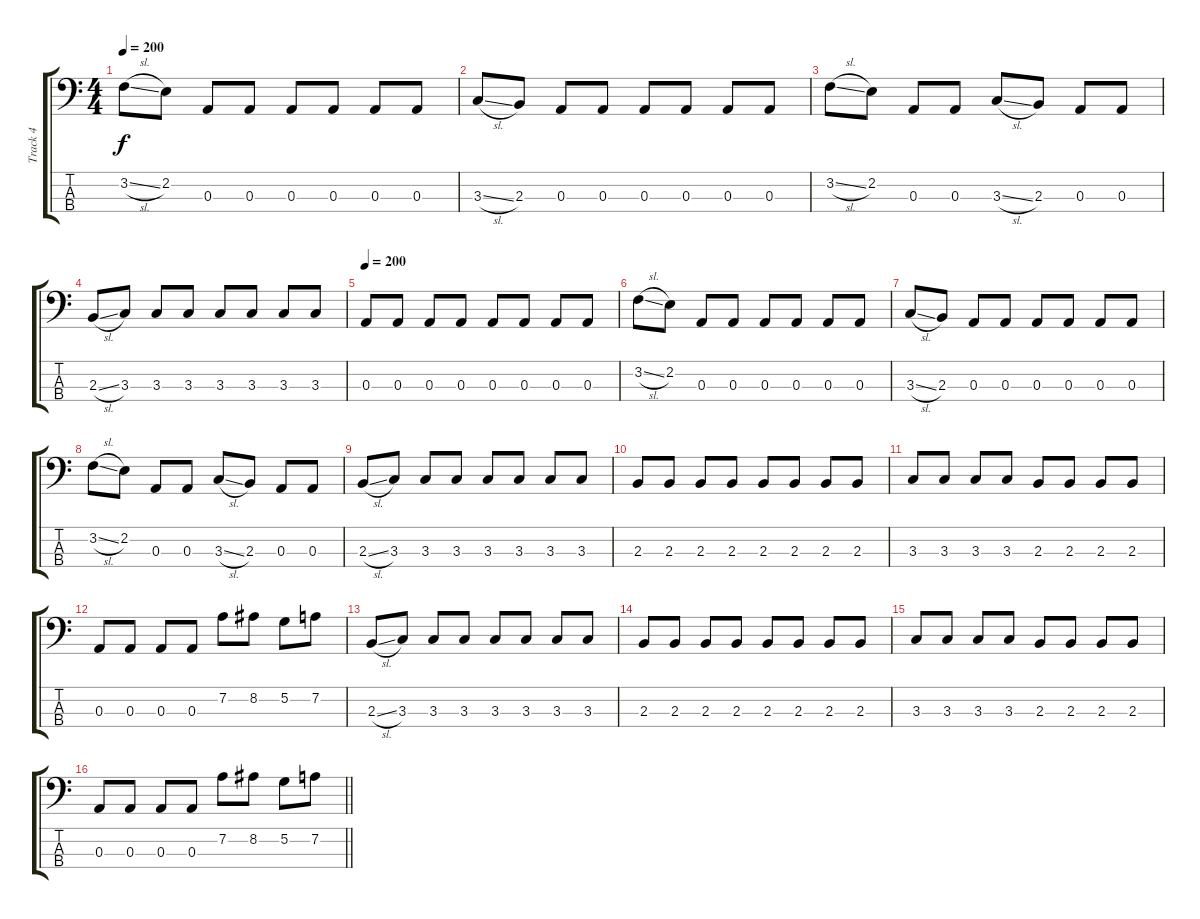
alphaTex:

\track ("Track 4" "Track 4") {instrument electricbassfinger}
\staff {score tabs}
\tuning (G2 D2 A1 E1) {hide}
\ts (4 4)
\tempo 200
\clef f4
\ks c
3.2{sl}.8{dy f} 2.2.8 0.3.8 0.3.8 0.3.8 0.3.8 0.3.8 0.3.8 |
3.3{sl}.8 2.3.8 0.3.8 0.3.8 0.3.8 0.3.8 0.3.8 0.3.8 |
3.2{sl}.8 2.2.8 0.3.8 0.3.8 3.3{sl}.8 2.3.8 0.3.8 0.3.8 |
2.3{sl}.8 3.3.8 3.3.8 3.3.8 3.3.8 3.3.8 3.3.8 3.3.8 |
\tempo 200
0.3.8 0.3.8 0.3.8 0.3.8 0.3.8 0.3.8 0.3.8 0.3.8 |
3.2{sl}.8 2.2.8 0.3.8 0.3.8 0.3.8 0.3.8 0.3.8 0.3.8 |
3.3{sl}.8 2.3.8 0.3.8 0.3.8 0.3.8 0.3.8 0.3.8 0.3.8 |
3.2{sl}.8 2.2.8 0.3.8 0.3.8 3.3{sl}.8 2.3.8 0.3.8 0.3.8 |
2.3{sl}.8 3.3.8 3.3.8 3.3.8 3.3.8 3.3.8 3.3.8 3.3.8 |
2.3.8 2.3.8 2.3.8 2.3.8 2.3.8 2.3.8 2.3.8 2.3.8 |
3.3.8 3.3.8 3.3.8 3.3.8 2.3.8 2.3.8 2.3.8 2.3.8 |
0.3.8 0.3.8 0.3.8 0.3.8 7.2.8 8.2.8 5.2.8 7.2.8 |
2.3{sl}.8 3.3.8 3.3.8 3.3.8 3.3.8 3.3.8 3.3.8 3.3.8 |
2.3.8 2.3.8 2.3.8 2.3.8 2.3.8 2.3.8 2.3.8 2.3.8 |
3.3.8 3.3.8 3.3.8 3.3.8 2.3.8 2.3.8 2.3.8 2.3.8 |
\barLineRight lightlight
0.3.8 0.3.8 0.3.8 0.3.8 7.2.8 8.2.8 5.2.8 7.2.8
